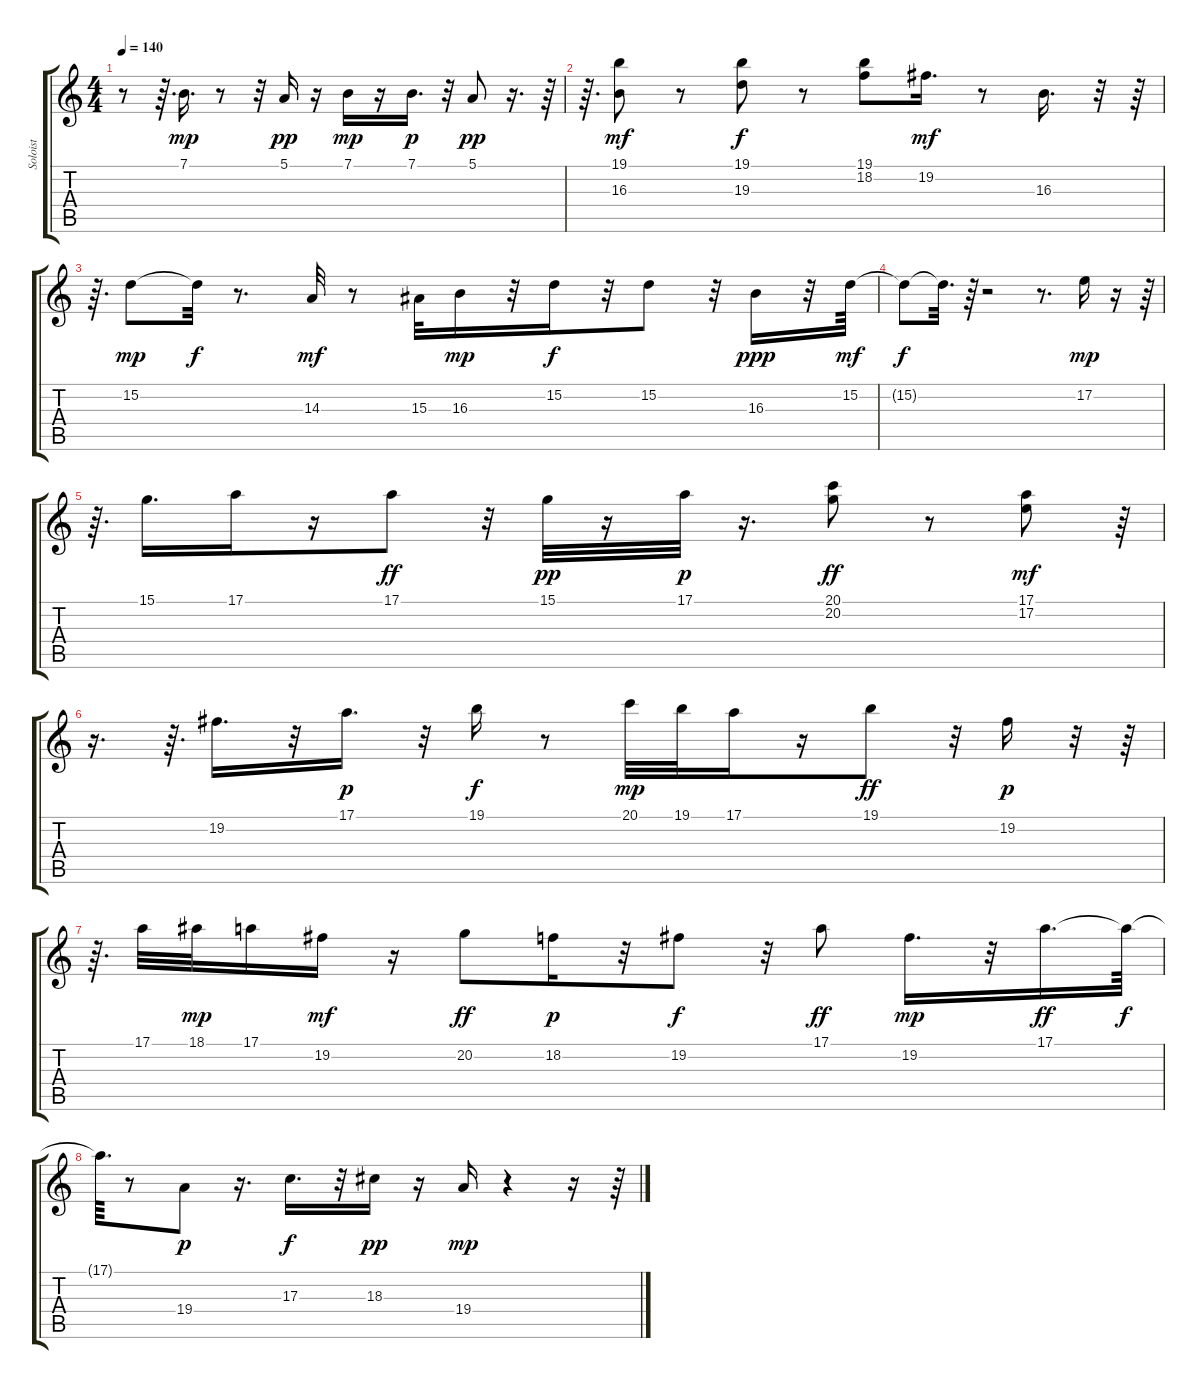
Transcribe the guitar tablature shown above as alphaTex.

\track ("Soloist" "Soloist") {instrument acousticgrandpiano}
\staff {score tabs}
\tuning (E4 B3 G3 D3 A2 E2) {hide}
\ts (4 4)
\tempo 140
\clef g2
\ks c
r.8{dy f} r.64{d} 7.1.16{d dy mp} r.8 r.32 5.1.16{dy pp} r.16 7.1.16{dy mp} r.16 7.1.16{d dy p} r.32 5.1.8{dy pp} r.16{d} r.64 |
r.64{d} (19.1 16.3).8{dy mf} r.8 (19.1 19.3).8{dy f} r.8 (19.1 18.2).8 19.2.16{d dy mf} r.8 16.3.16{d} r.32 r.64 |
r.64{d} 15.2.8{dy mp} 15.2{t}.32{dy f} r.8{d} 14.3.32{dy mf} r.8 15.3.32 16.3.16{dy mp} r.32 15.2.16{dy f} r.32 15.2.8 r.32 16.3.16{dy ppp} r.32 15.2.64{dy mf} |
15.2{t}.8{dy f} 15.2{t}.32{d} r.64 r.2 r.8{d} 17.2.16{dy mp} r.16 r.64 |
r.64{d} 15.1.16{d} 17.1.16 r.16 17.1.8{dy ff} r.32 15.1.32{dy pp} r.16 17.1.32{dy p} r.16{d} (20.1 20.2).8{dy ff} r.8 (17.1 17.2).8{dy mf} r.64 |
r.16{d} r.64{d} 19.2.16{d} r.32 17.1.16{d dy p} r.32 19.1.16{dy f} r.8 20.1.32{dy mp} 19.1.32 17.1.16 r.16 19.1.8{dy ff} r.32 19.2.16{dy p} r.32 r.64 |
r.64{d} 17.1.32 18.1.32{dy mp} 17.1.16 19.2.16{dy mf} r.16 20.2.8{dy ff} 18.2.16{dy p} r.32 19.2.8{dy f} r.32 17.1.8{dy ff} 19.2.16{d dy mp} r.32 17.1.16{d dy ff} 17.1{t}.64{dy f} |
17.1{t}.64{d} r.8 19.4.8{dy p} r.16{d} 17.3.16{d dy f} r.32 18.3.16{dy pp} r.16 19.4.16{dy mp} r.4 r.16 r.64
